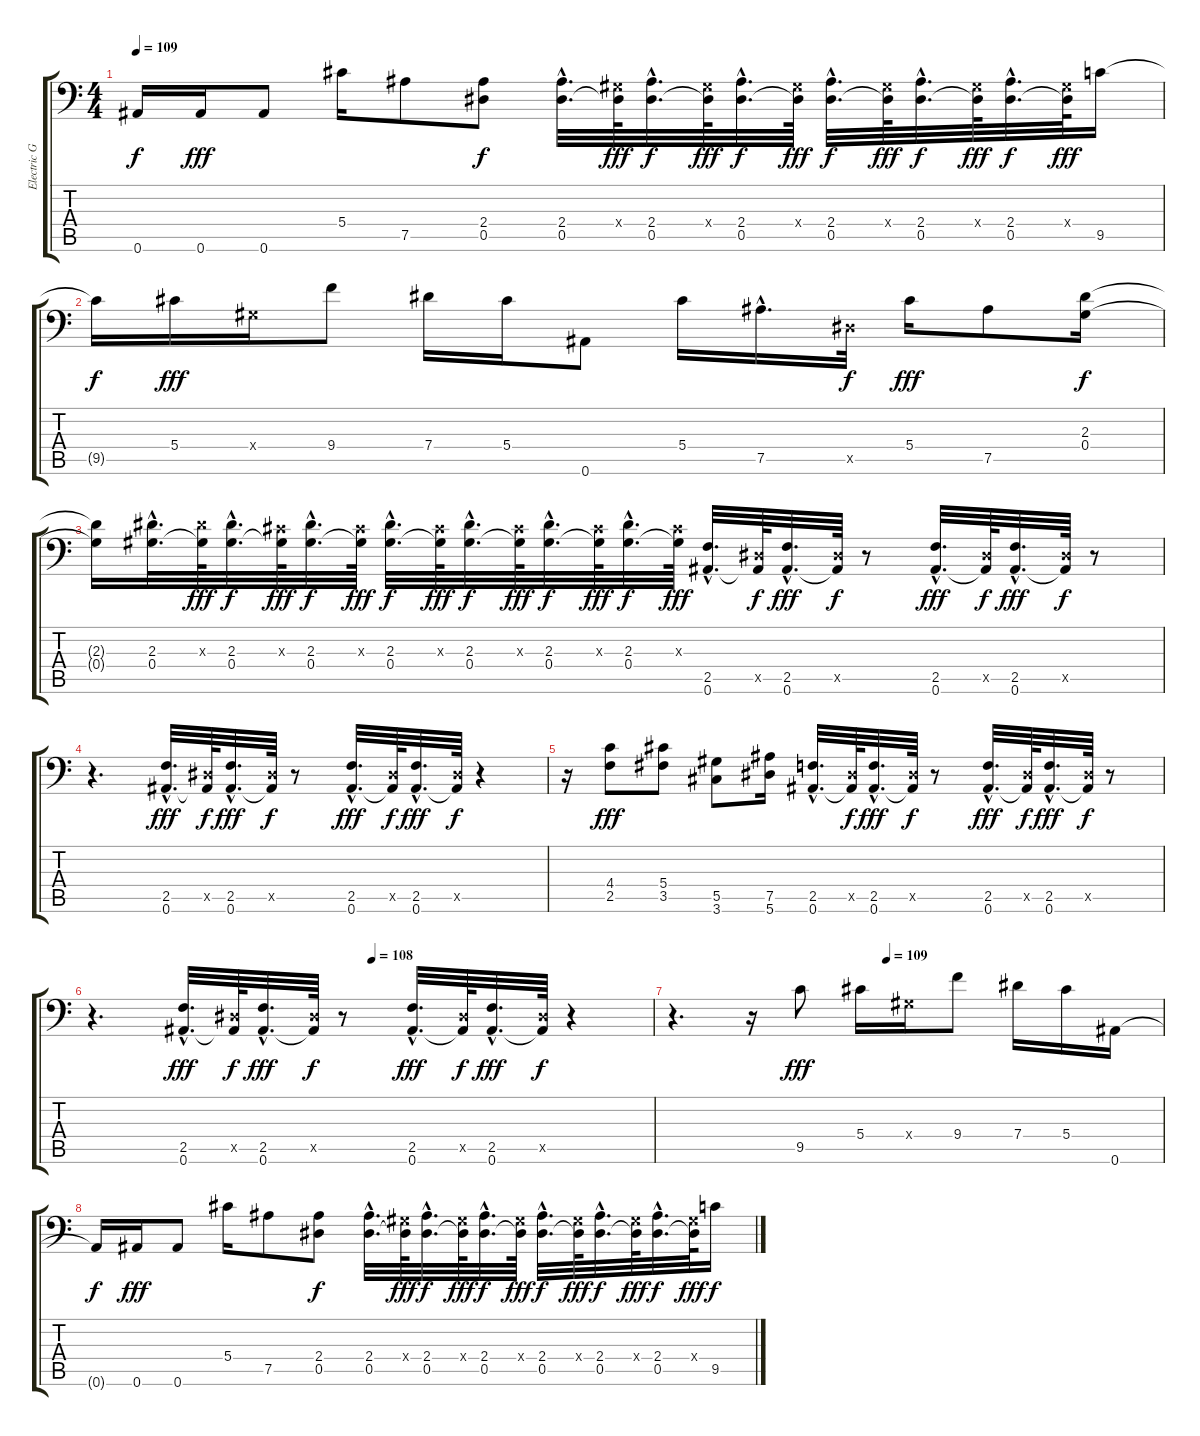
\track ("Electric Guitar 4" "Electric G") {instrument distortionguitar}
\staff {score tabs}
\tuning (Bb3 F3 Db3 Ab2 Eb2 Bb1) {hide}
\ts (4 4)
\tempo 109
\clef f4
\ks c
0.6{t}.16{dy f} 0.6.16{dy fff} 0.6.8 5.4.16 7.5.8 (2.4 0.5).8{dy f} (2.4{hac} 0.5{hac}).32{d} (0.4{x} 0.5{t}).64{dy fff} (2.4{hac} 0.5{hac}).32{d dy f} (0.4{x} 0.5{t}).64{dy fff} (2.4{hac} 0.5{hac}).32{d dy f} (0.4{x} 0.5{t}).64{dy fff} (2.4{hac} 0.5{hac}).32{d dy f} (0.4{x} 0.5{t}).64{dy fff} (2.4{hac} 0.5{hac}).32{d dy f} (0.4{x} 0.5{t}).64{dy fff} (2.4{hac} 0.5{hac}).32{d dy f} (0.4{x} 0.5{t}).64{dy fff} 9.5.16 |
9.5{t}.16{dy f} 5.4.16{dy fff} 0.4{x}.16 9.4.8 7.4.16 5.4.16 0.6.8 5.4.16 7.5{hac}.16{d} 0.5{x}.32{dy f} 5.4.16{dy fff} 7.5.8 (2.3 0.4).16{dy f} |
(2.3{t} 0.4{t}).16 (2.3{hac} 0.4{hac}).32{d} (2.3{x} 0.4{t}).64{dy fff} (2.3{hac} 0.4{hac}).32{d dy f} (0.3{x} 0.4{t}).64{dy fff} (2.3{hac} 0.4{hac}).32{d dy f} (0.3{x} 0.4{t}).64{dy fff} (2.3{hac} 0.4{hac}).32{d dy f} (0.3{x} 0.4{t}).64{dy fff} (2.3{hac} 0.4{hac}).32{d dy f} (0.3{x} 0.4{t}).64{dy fff} (2.3{hac} 0.4{hac}).32{d dy f} (0.3{x} 0.4{t}).64{dy fff} (2.3{hac} 0.4{hac}).32{d dy f} (0.3{x} 0.4{t}).64{dy fff} (2.5{hac} 0.6{hac}).32{d} (0.5{x} 0.6{t}).64{dy f} (2.5{hac} 0.6{hac}).32{d dy fff} (0.5{x} 0.6{t}).64{dy f} r.8 (2.5{hac} 0.6{hac}).32{d dy fff} (0.5{x} 0.6{t}).64{dy f} (2.5{hac} 0.6{hac}).32{d dy fff} (0.5{x} 0.6{t}).64{dy f} r.8 |
r.4{d} (2.5{hac} 0.6{hac}).32{d dy fff} (0.5{x} 0.6{t}).64{dy f} (2.5{hac} 0.6{hac}).32{d dy fff} (0.5{x} 0.6{t}).64{dy f} r.8 (2.5{hac} 0.6{hac}).32{d dy fff} (0.5{x} 0.6{t}).64{dy f} (2.5{hac} 0.6{hac}).32{d dy fff} (0.5{x} 0.6{t}).64{dy f} r.4 |
r.16 (4.4 2.5).8{dy fff} (5.4 3.5).8 (5.5 3.6).8 (7.5 5.6).16 (2.5{hac} 0.6{hac}).32{d} (0.5{x} 0.6{t}).64{dy f} (2.5{hac} 0.6{hac}).32{d dy fff} (0.5{x} 0.6{t}).64{dy f} r.8 (2.5{hac} 0.6{hac}).32{d dy fff} (0.5{x} 0.6{t}).64{dy f} (2.5{hac} 0.6{hac}).32{d dy fff} (0.5{x} 0.6{t}).64{dy f} r.8 |
\tempo (108 0.5)
r.4{d} (2.5{hac} 0.6{hac}).32{d dy fff} (0.5{x} 0.6{t}).64{dy f} (2.5{hac} 0.6{hac}).32{d dy fff} (0.5{x} 0.6{t}).64{dy f} r.8 (2.5{hac} 0.6{hac}).32{d dy fff} (0.5{x} 0.6{t}).64{dy f} (2.5{hac} 0.6{hac}).32{d dy fff} (0.5{x} 0.6{t}).64{dy f} r.4 |
\tempo (109 0.4375)
r.4{d} r.16 9.5.8{dy fff} 5.4.16 0.4{x}.16 9.4.8 7.4.16 5.4.16 0.6.16 |
0.6{t}.16{dy f} 0.6.16{dy fff} 0.6.8 5.4.16 7.5.8 (2.4 0.5).8{dy f} (2.4{hac} 0.5{hac}).32{d} (0.4{x} 0.5{t}).64{dy fff} (2.4{hac} 0.5{hac}).32{d dy f} (0.4{x} 0.5{t}).64{dy fff} (2.4{hac} 0.5{hac}).32{d dy f} (0.4{x} 0.5{t}).64{dy fff} (2.4{hac} 0.5{hac}).32{d dy f} (0.4{x} 0.5{t}).64{dy fff} (2.4{hac} 0.5{hac}).32{d dy f} (0.4{x} 0.5{t}).64{dy fff} (2.4{hac} 0.5{hac}).32{d dy f} (0.4{x} 0.5{t}).64{dy fff} 9.5.16{dy f}
